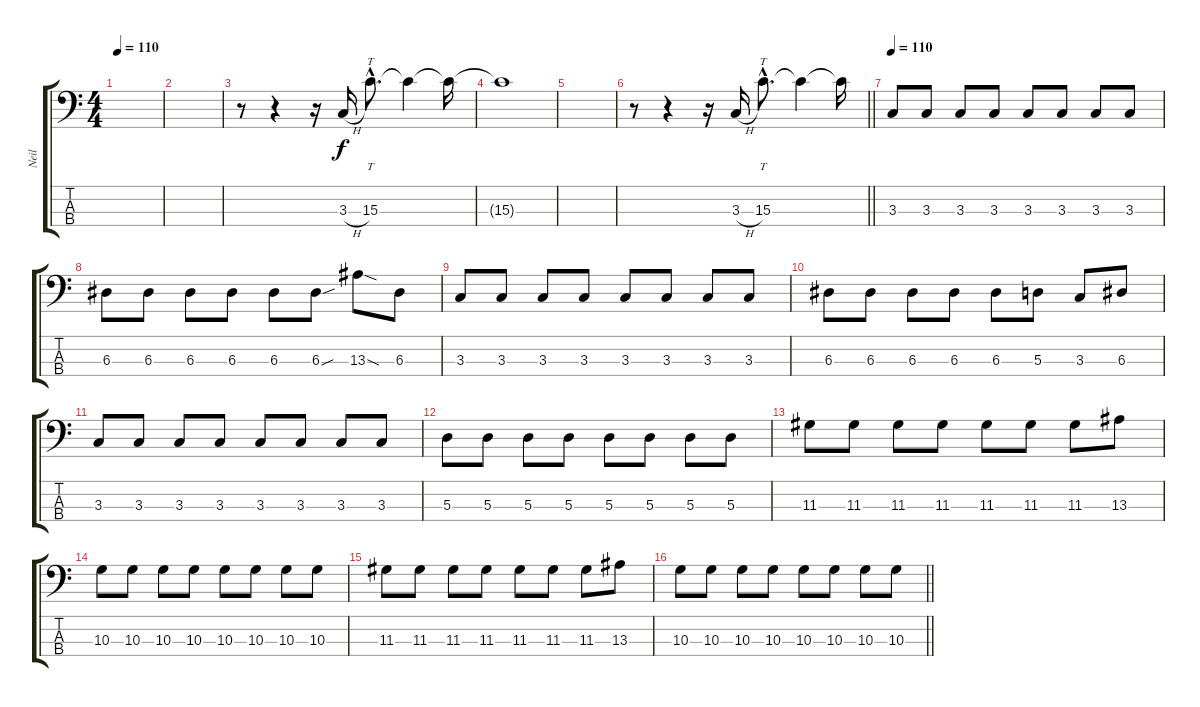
\track ("Neil" "Neil") {instrument electricbassfinger}
\staff {score tabs}
\tuning (G2 D2 A1 E1) {hide}
\ts (4 4)
\tempo 110
\tempo 105
\tempo 110
\clef f4
\ks c
|
|
r.8 r.4 r.16 3.3{h}.16 15.3{hac}.8{tt d} 15.3{t}.4 15.3{t}.16 |
15.3{t}.1 |
|
\barLineRight lightlight
r.8 r.4 r.16 3.3{h}.16 15.3{hac}.8{tt d} 15.3{t}.4 15.3{t}.16 |
\tempo 110
3.3.8 3.3.8 3.3.8 3.3.8 3.3.8 3.3.8 3.3.8 3.3.8 |
6.3.8 6.3.8 6.3.8 6.3.8 6.3.8 6.3{sou}.8 13.3{sod}.8 6.3.8 |
3.3.8 3.3.8 3.3.8 3.3.8 3.3.8 3.3.8 3.3.8 3.3.8 |
6.3.8 6.3.8 6.3.8 6.3.8 6.3.8 5.3.8 3.3.8 6.3.8 |
3.3.8 3.3.8 3.3.8 3.3.8 3.3.8 3.3.8 3.3.8 3.3.8 |
5.3.8 5.3.8 5.3.8 5.3.8 5.3.8 5.3.8 5.3.8 5.3.8 |
11.3.8 11.3.8 11.3.8 11.3.8 11.3.8 11.3.8 11.3.8 13.3.8 |
10.3.8 10.3.8 10.3.8 10.3.8 10.3.8 10.3.8 10.3.8 10.3.8 |
11.3.8 11.3.8 11.3.8 11.3.8 11.3.8 11.3.8 11.3.8 13.3.8 |
\barLineRight lightlight
10.3.8 10.3.8 10.3.8 10.3.8 10.3.8 10.3.8 10.3.8 10.3.8
